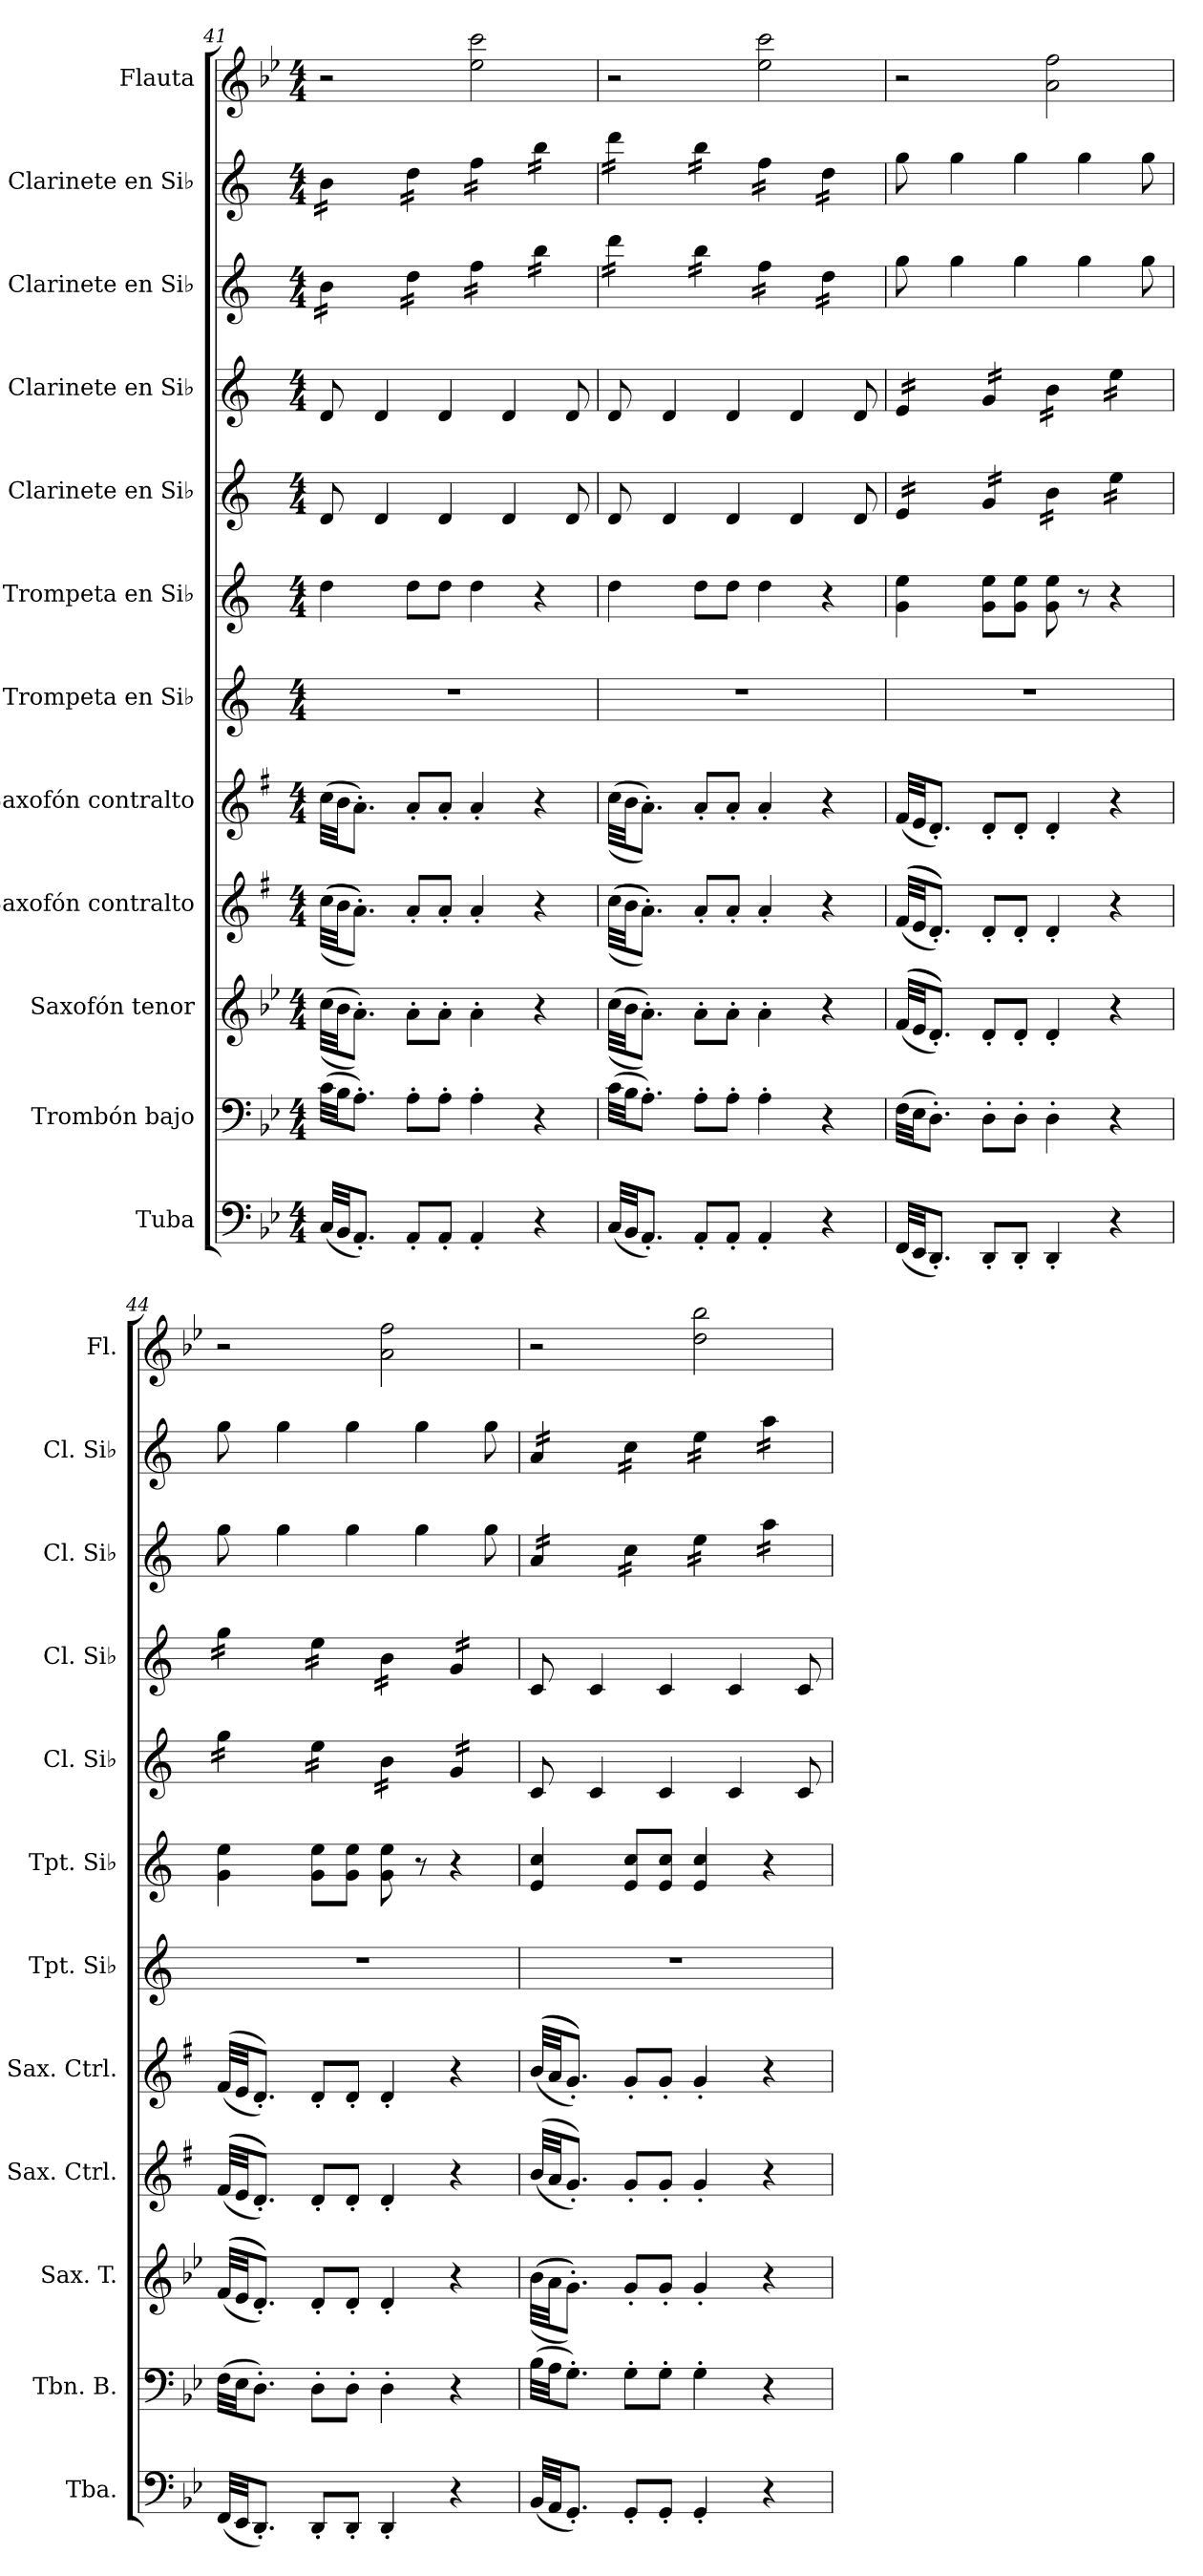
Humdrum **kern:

**kern	**kern	**kern	**kern	**kern	**kern	**kern	**kern	**kern	**kern	**kern	**kern
*part12	*part11	*part10	*part9	*part8	*part7	*part6	*part5	*part4	*part3	*part2	*part1
*staff12	*staff11	*staff10	*staff9	*staff8	*staff7	*staff6	*staff5	*staff4	*staff3	*staff2	*staff1
*I"Tuba	*I"Trombón bajo	*I"Saxofón tenor	*I"Saxofón contralto	*I"Saxofón contralto	*I"Trompeta en Si♭	*I"Trompeta en Si♭	*I"Clarinete en Si♭	*I"Clarinete en Si♭	*I"Clarinete en Si♭	*I"Clarinete en Si♭	*I"Flauta
*I'Tba.	*I'Tbn. B.	*I'Sax. T.	*I'Sax. Ctrl.	*I'Sax. Ctrl.	*I'Tpt. Si♭	*I'Tpt. Si♭	*I'Cl. Si♭	*I'Cl. Si♭	*I'Cl. Si♭	*I'Cl. Si♭	*I'Fl.
*clefF4	*clefF4	*clefG2	*clefG2	*clefG2	*clefG2	*clefG2	*clefG2	*clefG2	*clefG2	*clefG2	*clefG2
*	*	*ITrd8c14	*ITrd5c9	*ITrd5c9	*ITrd1c2	*ITrd1c2	*ITrd1c2	*ITrd1c2	*ITrd1c2	*ITrd1c2	*
*k[b-e-]	*k[b-e-]	*k[b-e-]	*k[b-e-]	*k[b-e-]	*k[b-e-]	*k[b-e-]	*k[b-e-]	*k[b-e-]	*k[b-e-]	*k[b-e-]	*k[b-e-]
*M4/4	*M4/4	*M4/4	*M4/4	*M4/4	*M4/4	*M4/4	*M4/4	*M4/4	*M4/4	*M4/4	*M4/4
=41	=41	=41	=41	=41	=41	=41	=41	=41	=41	=41	=41
*	*	*	*	*	*	*	*	*	*tremolo	*	*
*	*	*	*	*	*	*	*	*	*	*tremolo	*
(<32C/LLL	(>32c\LLL	(>(>32c\LLL	(>(>(>32e-\LLL	(>32e-\LLL	1r	4cc\	8c/	8c/	16a\LL	16a\LL	2r
32BB-/JJ	32B-\JJ	32B-\JJ	32d\JJ	32d\JJ	.	.	.	.	.	.	.
8.AA'/J)	8.A'\J)	8.A'\J))	8.c'\J)))	8.c'\J)	.	.	.	.	16a\	16a\	.
.	.	.	.	.	.	.	4c/	4c/	16a\	16a\	.
.	.	.	.	.	.	.	.	.	16a\JJ	16a\JJ	.
8AA'/L	8A'\L	8A'\L	8c'/L	8c'/L	.	8cc\L	.	.	16cc\LL	16cc\LL	.
.	.	.	.	.	.	.	.	.	16cc\	16cc\	.
8AA'/J	8A'\J	8A'\J	8c'/J	8c'/J	.	8cc\J	4c/	4c/	16cc\	16cc\	.
.	.	.	.	.	.	.	.	.	16cc\JJ	16cc\JJ	.
4AA'/	4A'\	4A'\	4c'/	4c'/	.	4cc\	.	.	16ee-\LL	16ee-\LL	2ee-\ 2ccc\
.	.	.	.	.	.	.	.	.	16ee-\	16ee-\	.
.	.	.	.	.	.	.	4c/	4c/	16ee-\	16ee-\	.
.	.	.	.	.	.	.	.	.	16ee-\JJ	16ee-\JJ	.
4r	4r	4r	4r	4r	.	4r	.	.	16aa\LL	16aa\LL	.
.	.	.	.	.	.	.	.	.	16aa\	16aa\	.
.	.	.	.	.	.	.	8c/	8c/	16aa\	16aa\	.
.	.	.	.	.	.	.	.	.	16aa\JJ	16aa\JJ	.
!!LO:PB:g=z
=42	=42	=42	=42	=42	=42	=42	=42	=42	=42	=42	=42
(<32C/LLL	(>32c\LLL	(>(>32c\LLL	(>(>(>32e-\LLL	(>(>32e-\LLL	1r	4cc\	8c/	8c/	16ccc\LL	16ccc\LL	2r
32BB-/JJ	32B-\JJ	32B-\JJ	32d\JJ	32d\JJ	.	.	.	.	.	.	.
8.AA'/J)	8.A'\J)	8.A'\J))	8.c'\J)))	8.c'\J))	.	.	.	.	16ccc\	16ccc\	.
.	.	.	.	.	.	.	4c/	4c/	16ccc\	16ccc\	.
.	.	.	.	.	.	.	.	.	16ccc\JJ	16ccc\JJ	.
8AA'/L	8A'\L	8A'\L	8c'/L	8c'/L	.	8cc\L	.	.	16aa\LL	16aa\LL	.
.	.	.	.	.	.	.	.	.	16aa\	16aa\	.
8AA'/J	8A'\J	8A'\J	8c'/J	8c'/J	.	8cc\J	4c/	4c/	16aa\	16aa\	.
.	.	.	.	.	.	.	.	.	16aa\JJ	16aa\JJ	.
4AA'/	4A'\	4A'\	4c'/	4c'/	.	4cc\	.	.	16ee-\LL	16ee-\LL	2ee-\ 2ccc\
.	.	.	.	.	.	.	.	.	16ee-\	16ee-\	.
.	.	.	.	.	.	.	4c/	4c/	16ee-\	16ee-\	.
.	.	.	.	.	.	.	.	.	16ee-\JJ	16ee-\JJ	.
4r	4r	4r	4r	4r	.	4r	.	.	16cc\LL	16cc\LL	.
.	.	.	.	.	.	.	.	.	16cc\	16cc\	.
.	.	.	.	.	.	.	8c/	8c/	16cc\	16cc\	.
.	.	.	.	.	.	.	.	.	16cc\JJ	16cc\JJ	.
*	*	*	*	*	*	*	*	*	*	*Xtremolo	*
*	*	*	*	*	*	*	*	*	*Xtremolo	*	*
=43	=43	=43	=43	=43	=43	=43	=43	=43	=43	=43	=43
*	*	*	*	*	*	*	*tremolo	*	*	*	*
*	*	*	*	*	*	*	*	*tremolo	*	*	*
(<32FF/LLL	(>32F\LLL	(<(<(<32F/LLL	(<(<(<32A/LLL	(<32A/LLL	1r	4f\ 4dd\	16d/LL	16d/LL	8ff\	8ff\	2r
32EE-/JJ	32E-\JJ	32E-/JJ	32G/JJ	32G/JJ	.	.	.	.	.	.	.
8.DD'/J)	8.D'\J)	8.D'/J)))	8.F'/J)))	8.F'/J)	.	.	16d/	16d/	.	.	.
.	.	.	.	.	.	.	16d/	16d/	4ff\	4ff\	.
.	.	.	.	.	.	.	16d/JJ	16d/JJ	.	.	.
8DD'/L	8D'\L	8D'/L	8F'/L	8F'/L	.	8f\ 8dd\L	16f/LL	16f/LL	.	.	.
.	.	.	.	.	.	.	16f/	16f/	.	.	.
8DD'/J	8D'\J	8D'/J	8F'/J	8F'/J	.	8f\ 8dd\J	16f/	16f/	4ff\	4ff\	.
.	.	.	.	.	.	.	16f/JJ	16f/JJ	.	.	.
4DD'/	4D'\	4D'/	4F'/	4F'/	.	8f\ 8dd\	16a\LL	16a\LL	.	.	2a\ 2ff\
.	.	.	.	.	.	.	16a\	16a\	.	.	.
.	.	.	.	.	.	8r	16a\	16a\	4ff\	4ff\	.
.	.	.	.	.	.	.	16a\JJ	16a\JJ	.	.	.
4r	4r	4r	4r	4r	.	4r	16dd\LL	16dd\LL	.	.	.
.	.	.	.	.	.	.	16dd\	16dd\	.	.	.
.	.	.	.	.	.	.	16dd\	16dd\	8ff\	8ff\	.
.	.	.	.	.	.	.	16dd\JJ	16dd\JJ	.	.	.
=44	=44	=44	=44	=44	=44	=44	=44	=44	=44	=44	=44
(<32FF/LLL	(>32F\LLL	(<(<(<32F/LLL	(<(<(<32A/LLL	(<(<32A/LLL	1r	4f\ 4dd\	16ff\LL	16ff\LL	8ff\	8ff\	2r
32EE-/JJ	32E-\JJ	32E-/JJ	32G/JJ	32G/JJ	.	.	.	.	.	.	.
8.DD'/J)	8.D'\J)	8.D'/J)))	8.F'/J)))	8.F'/J))	.	.	16ff\	16ff\	.	.	.
.	.	.	.	.	.	.	16ff\	16ff\	4ff\	4ff\	.
.	.	.	.	.	.	.	16ff\JJ	16ff\JJ	.	.	.
8DD'/L	8D'\L	8D'/L	8F'/L	8F'/L	.	8f\ 8dd\L	16dd\LL	16dd\LL	.	.	.
.	.	.	.	.	.	.	16dd\	16dd\	.	.	.
8DD'/J	8D'\J	8D'/J	8F'/J	8F'/J	.	8f\ 8dd\J	16dd\	16dd\	4ff\	4ff\	.
.	.	.	.	.	.	.	16dd\JJ	16dd\JJ	.	.	.
4DD'/	4D'\	4D'/	4F'/	4F'/	.	8f\ 8dd\	16a\LL	16a\LL	.	.	2a\ 2ff\
.	.	.	.	.	.	.	16a\	16a\	.	.	.
.	.	.	.	.	.	8r	16a\	16a\	4ff\	4ff\	.
.	.	.	.	.	.	.	16a\JJ	16a\JJ	.	.	.
4r	4r	4r	4r	4r	.	4r	16f/LL	16f/LL	.	.	.
.	.	.	.	.	.	.	16f/	16f/	.	.	.
.	.	.	.	.	.	.	16f/	16f/	8ff\	8ff\	.
.	.	.	.	.	.	.	16f/JJ	16f/JJ	.	.	.
*	*	*	*	*	*	*	*	*Xtremolo	*	*	*
*	*	*	*	*	*	*	*Xtremolo	*	*	*	*
!!LO:PB:g=z
=45	=45	=45	=45	=45	=45	=45	=45	=45	=45	=45	=45
*	*	*	*	*	*	*	*	*	*tremolo	*	*
*	*	*	*	*	*	*	*	*	*	*tremolo	*
(<32BB-/LLL	(>32B-\LLL	(>(>(>32B-\LLL	(<(<32d/LLL	(<(<(<32d/LLL	1r	4d/ 4b-/	8B-/	8B-/	16g/LL	16g/LL	2r
32AA/JJ	32A\JJ	32A\JJ	32c/JJ	32c/JJ	.	.	.	.	.	.	.
8.GG'/J)	8.G'\J)	8.G'\J)))	8.B-'/J))	8.B-'/J)))	.	.	.	.	16g/	16g/	.
.	.	.	.	.	.	.	4B-/	4B-/	16g/	16g/	.
.	.	.	.	.	.	.	.	.	16g/JJ	16g/JJ	.
8GG'/L	8G'\L	8G'/L	8B-'/L	8B-'/L	.	8d/ 8b-/L	.	.	16b-\LL	16b-\LL	.
.	.	.	.	.	.	.	.	.	16b-\	16b-\	.
8GG'/J	8G'\J	8G'/J	8B-'/J	8B-'/J	.	8d/ 8b-/J	4B-/	4B-/	16b-\	16b-\	.
.	.	.	.	.	.	.	.	.	16b-\JJ	16b-\JJ	.
4GG'/	4G'\	4G'/	4B-'/	4B-'/	.	4d/ 4b-/	.	.	16dd\LL	16dd\LL	2dd\ 2bb-\
.	.	.	.	.	.	.	.	.	16dd\	16dd\	.
.	.	.	.	.	.	.	4B-/	4B-/	16dd\	16dd\	.
.	.	.	.	.	.	.	.	.	16dd\JJ	16dd\JJ	.
4r	4r	4r	4r	4r	.	4r	.	.	16gg\LL	16gg\LL	.
.	.	.	.	.	.	.	.	.	16gg\	16gg\	.
.	.	.	.	.	.	.	8B-/	8B-/	16gg\	16gg\	.
.	.	.	.	.	.	.	.	.	16gg\JJ	16gg\JJ	.
*	*	*	*	*	*	*	*	*	*	*Xtremolo	*
*	*	*	*	*	*	*	*	*	*Xtremolo	*	*
=	=	=	=	=	=	=	=	=	=	=	=
*-	*-	*-	*-	*-	*-	*-	*-	*-	*-	*-	*-
